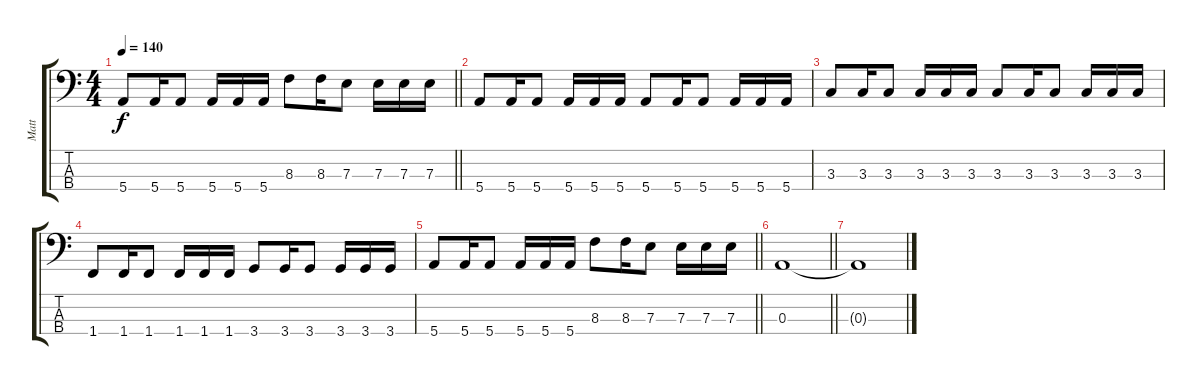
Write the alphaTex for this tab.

\track ("Matt" "Matt") {instrument electricbassfinger}
\staff {score tabs}
\tuning (G2 D2 A1 E1) {hide}
\ts (4 4)
\tempo 140
\clef f4
\barLineRight lightlight
\ks c
5.4.8{dy f} 5.4.16 5.4.8 5.4.16 5.4.16 5.4.16 8.3.8 8.3.16 7.3.8 7.3.16 7.3.16 7.3.16 |
5.4.8 5.4.16 5.4.8 5.4.16 5.4.16 5.4.16 5.4.8 5.4.16 5.4.8 5.4.16 5.4.16 5.4.16 |
3.3.8 3.3.16 3.3.8 3.3.16 3.3.16 3.3.16 3.3.8 3.3.16 3.3.8 3.3.16 3.3.16 3.3.16 |
1.4.8 1.4.16 1.4.8 1.4.16 1.4.16 1.4.16 3.4.8 3.4.16 3.4.8 3.4.16 3.4.16 3.4.16 |
\barLineRight lightlight
5.4.8 5.4.16 5.4.8 5.4.16 5.4.16 5.4.16 8.3.8 8.3.16 7.3.8 7.3.16 7.3.16 7.3.16 |
\barLineRight lightlight
0.3.1 |
0.3{t}.1
